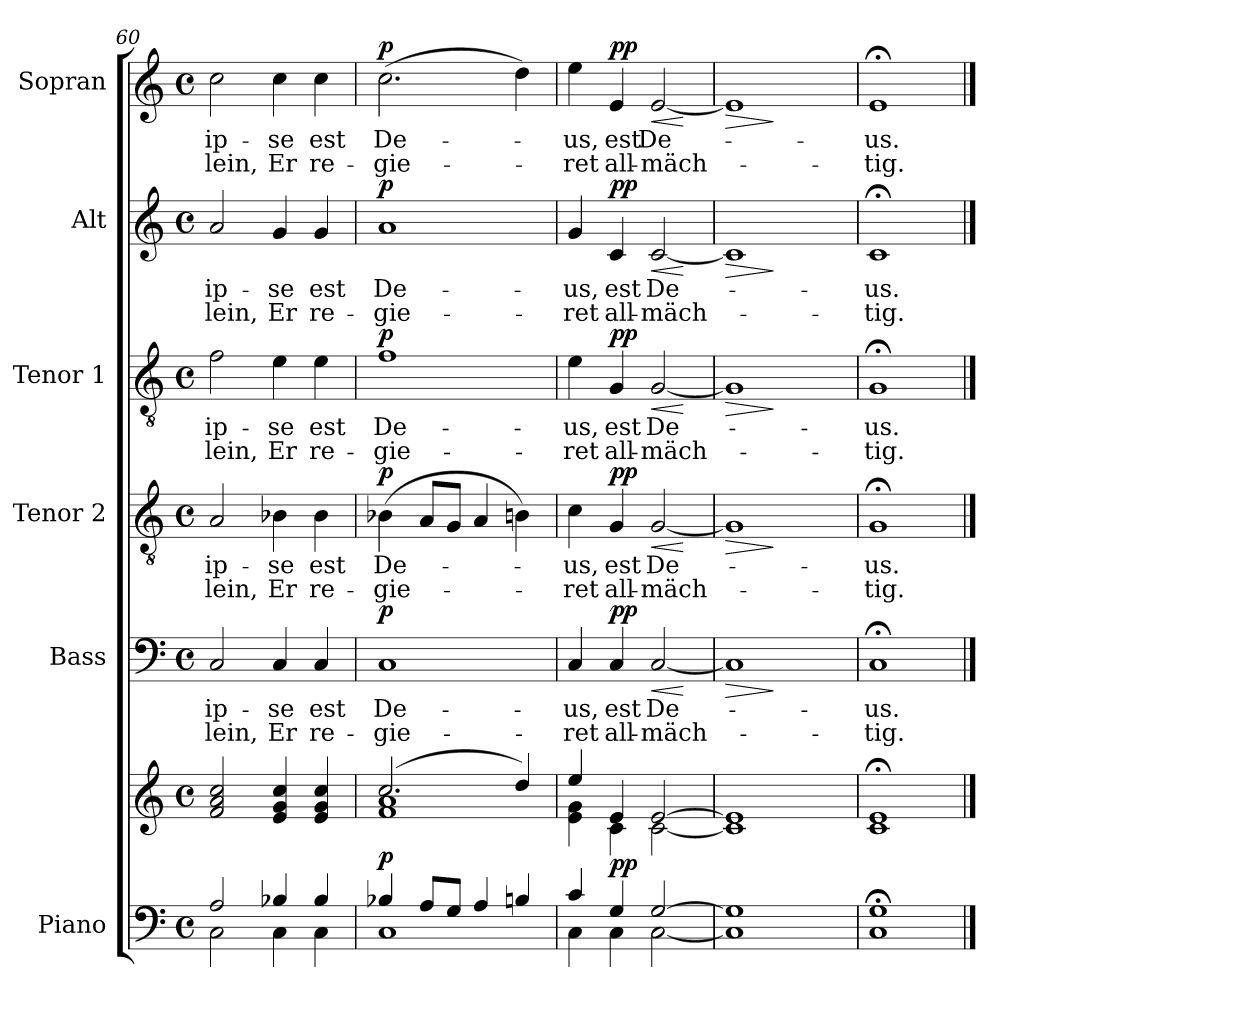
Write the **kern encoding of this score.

**kern	**kern	**dynam	**kern	**text	**text	**dynam	**kern	**text	**text	**dynam	**kern	**text	**text	**dynam	**kern	**text	**text	**dynam	**kern	**text	**text	**dynam
*part6	*part6	*part6	*part5	*part5	*part5	*part5	*part4	*part4	*part4	*part4	*part3	*part3	*part3	*part3	*part2	*part2	*part2	*part2	*part1	*part1	*part1	*part1
*staff7	*staff6	*staff6/7	*staff5	*staff5	*staff5	*staff5	*staff4	*staff4	*staff4	*staff4	*staff3	*staff3	*staff3	*staff3	*staff2	*staff2	*staff2	*staff2	*staff1	*staff1	*staff1	*staff1
*I"Piano	*	*	*I"Bass	*	*	*	*I"Tenor 2	*	*	*	*I"Tenor 1	*	*	*	*I"Alt	*	*	*	*I"Sopran	*	*	*
*clefF4	*clefG2	*	*clefF4	*	*	*	*clefGv2	*	*	*	*clefGv2	*	*	*	*clefG2	*	*	*	*clefG2	*	*	*
*k[]	*k[]	*	*k[]	*	*	*	*k[]	*	*	*	*k[]	*	*	*	*k[]	*	*	*	*k[]	*	*	*
*M4/4	*M4/4	*	*M4/4	*	*	*	*M4/4	*	*	*	*M4/4	*	*	*	*M4/4	*	*	*	*M4/4	*	*	*
*met(c)	*met(c)	*	*met(c)	*	*	*	*met(c)	*	*	*	*met(c)	*	*	*	*met(c)	*	*	*	*met(c)	*	*	*
=60	=60	=60	=60	=60	=60	=60	=60	=60	=60	=60	=60	=60	=60	=60	=60	=60	=60	=60	=60	=60	=60	=60
*^	*	*	*	*	*	*	*	*	*	*	*	*	*	*	*	*	*	*	*	*	*	*
!	!	!	!	!	!LO:LY:b	!LO:LY:b	!	!	!LO:LY:b	!LO:LY:b	!	!	!LO:LY:b	!LO:LY:b	!	!	!LO:LY:b	!LO:LY:b	!	!	!LO:LY:b	!LO:LY:b	!
2A/	2C\	2f/ 2a/ 2cc/	.	2C/	ip-	-lein,	.	2A/	ip-	-lein,	.	2f\	ip-	-lein,	.	2a/	ip-	-lein,	.	2cc\	ip-	-lein,	.
!	!	!	!	!	!LO:LY:b	!LO:LY:b	!	!	!LO:LY:b	!LO:LY:b	!	!	!LO:LY:b	!LO:LY:b	!	!	!LO:LY:b	!LO:LY:b	!	!	!LO:LY:b	!LO:LY:b	!
4B-X/	4C\	4e/ 4g/ 4cc/	.	4C/	-se	Er	.	4B-X\	-se	Er	.	4e\	-se	Er	.	4g/	-se	Er	.	4cc\	-se	Er	.
!	!	!	!	!	!LO:LY:b	!LO:LY:b	!	!	!LO:LY:b	!LO:LY:b	!	!	!LO:LY:b	!LO:LY:b	!	!	!LO:LY:b	!LO:LY:b	!	!	!LO:LY:b	!LO:LY:b	!
4B-/	4C\	4e/ 4g/ 4cc/	.	4C/	est	re-	.	4B-\	est	re-	.	4e\	est	re-	.	4g/	est	re-	.	4cc\	est	re-	.
=61	=61	=61	=61	=61	=61	=61	=61	=61	=61	=61	=61	=61	=61	=61	=61	=61	=61	=61	=61	=61	=61	=61	=61
*	*	*^	*	*	*	*	*	*	*	*	*	*	*	*	*	*	*	*	*	*	*	*	*
!	!	!	!	!LO:DY:a=2	!	!LO:LY:b	!LO:LY:b	!LO:DY:a	!	!LO:LY:b	!LO:LY:b	!LO:DY:a	!	!LO:LY:b	!LO:LY:b	!LO:DY:a	!	!LO:LY:b	!LO:LY:b	!LO:DY:a	!	!LO:LY:b	!LO:LY:b	!LO:DY:a
4B-X/	1C	(2.cc/	1f 1a	p	1C	De-	-gie-	p	(4B-X\	De-	-gie-	p	1f	De-	-gie-	p	1a	De-	-gie-	p	(2.cc\	De-	-gie-	p
8A/L	.	.	.	.	.	.	.	.	8A/L	.	.	.	.	.	.	.	.	.	.	.	.	.	.	.
8G/J	.	.	.	.	.	.	.	.	8G/J	.	.	.	.	.	.	.	.	.	.	.	.	.	.	.
4A/	.	.	.	.	.	.	.	.	4A/	.	.	.	.	.	.	.	.	.	.	.	.	.	.	.
4Bn/	.	4dd/)	.	.	.	.	.	.	4Bn\)	.	.	.	.	.	.	.	.	.	.	.	4dd\)	.	.	.
=62	=62	=62	=62	=62	=62	=62	=62	=62	=62	=62	=62	=62	=62	=62	=62	=62	=62	=62	=62	=62	=62	=62	=62	=62
!	!	!	!	!	!	!LO:LY:b	!LO:LY:b	!	!	!LO:LY:b	!LO:LY:b	!	!	!LO:LY:b	!LO:LY:b	!	!	!LO:LY:b	!LO:LY:b	!	!	!LO:LY:b	!LO:LY:b	!
4c/	4C\	4ee/	4e\ 4g\	.	4C/	-us,	-ret	.	4c\	us,	-ret	.	4e\	-us,	-ret	.	4g/	-us,	-ret	.	4ee\	-us,	-ret	.
!	!	!	!	!LO:DY:a=2	!	!LO:LY:b	!LO:LY:b	!LO:DY:a	!	!LO:LY:b	!LO:LY:b	!LO:DY:a	!	!LO:LY:b	!LO:LY:b	!LO:DY:a	!	!LO:LY:b	!LO:LY:b	!LO:DY:a	!	!LO:LY:b	!LO:LY:b	!LO:DY:a
4G/	4C\	4e/	4c\	pp	4C/	est	all-	pp	4G/	est	all-	pp	4G/	est	all-	pp	4c/	est	all-	pp	4e/	est	all-	pp
!	!	!	!	!	!	!LO:LY:b	!LO:LY:b	!LO:HP:b	!	!LO:LY:b	!LO:LY:b	!LO:HP:b	!	!LO:LY:b	!LO:LY:b	!LO:HP:b	!	!LO:LY:b	!LO:LY:b	!LO:HP:b	!	!LO:LY:b	!LO:LY:b	!LO:HP:b
[2G/	[2C\	[2e/	[2c\	.	[2C/	De-	-mäch-	<	[2G/	De-	-mäch-	<	[2G/	De-	-mäch-	<	[2c/	De-	-mäch-	<	[2e/	De-	-mäch-	<
*v	*v	*	*	*	*	*	*	*	*	*	*	*	*	*	*	*	*	*	*	*	*	*	*	*
*	*v	*v	*	*	*	*	*	*	*	*	*	*	*	*	*	*	*	*	*	*	*	*	*
.	.	.	.	.	.	[	.	.	.	[	.	.	.	[	.	.	.	[	.	.	.	[
=63	=63	=63	=63	=63	=63	=63	=63	=63	=63	=63	=63	=63	=63	=63	=63	=63	=63	=63	=63	=63	=63	=63
*^	*^	*	*	*	*	*	*	*	*	*	*	*	*	*	*	*	*	*	*	*	*	*
!	!	!	!	!	!	!	!	!LO:HP:b	!	!	!	!LO:HP:b	!	!	!	!LO:HP:b	!	!	!	!LO:HP:b	!	!	!	!LO:HP:b
1G]	1C]	1e]	1c]	.	1C]	.	.	>	1G]	.	.	>	1G]	.	.	>	1c]	.	.	>	1e]	.	.	>
*v	*v	*	*	*	*	*	*	*	*	*	*	*	*	*	*	*	*	*	*	*	*	*	*	*
*	*v	*v	*	*	*	*	*	*	*	*	*	*	*	*	*	*	*	*	*	*	*	*	*
.	.	.	.	.	.	]	.	.	.	]	.	.	.	]	.	.	.	]	.	.	.	]
=64	=64	=64	=64	=64	=64	=64	=64	=64	=64	=64	=64	=64	=64	=64	=64	=64	=64	=64	=64	=64	=64	=64
*^	*^	*	*	*	*	*	*	*	*	*	*	*	*	*	*	*	*	*	*	*	*	*
!	!	!	!	!	!	!LO:LY:b	!LO:LY:b	!	!	!LO:LY:b	!LO:LY:b	!	!	!LO:LY:b	!LO:LY:b	!	!	!LO:LY:b	!LO:LY:b	!	!	!LO:LY:b	!LO:LY:b	!
1G;<	1C	1e;<	1c	.	1C;<	-us.	-tig.	.	1G;<	-us.	-tig.	.	1G;<	-us.	-tig.	.	1c;<	-us.	-tig.	.	1e;<	-us.	-tig.	.
*v	*v	*	*	*	*	*	*	*	*	*	*	*	*	*	*	*	*	*	*	*	*	*	*	*
*	*v	*v	*	*	*	*	*	*	*	*	*	*	*	*	*	*	*	*	*	*	*	*	*
==	==	==	==	==	==	==	==	==	==	==	==	==	==	==	==	==	==	==	==	==	==	==
*-	*-	*-	*-	*-	*-	*-	*-	*-	*-	*-	*-	*-	*-	*-	*-	*-	*-	*-	*-	*-	*-	*-
